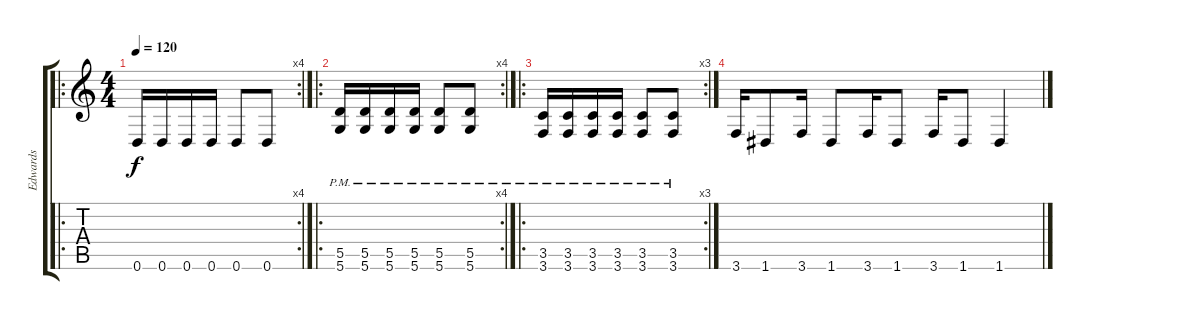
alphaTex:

\track ("Edwards" "Edwards") {instrument distortionguitar}
\staff {score tabs}
\tuning (E4 B3 G3 D3 A2 D2) {hide}
\ro
\rc 4
\ts (4 4)
\tempo 120
\clef g2
\ks c
0.6.16{dy f} 0.6.16 0.6.16 0.6.16 0.6.8 0.6.8 |
\ro
\rc 4
(5.5{pm} 5.6).16 (5.5{pm} 5.6).16 (5.5{pm} 5.6).16 (5.5{pm} 5.6).16 (5.5{pm} 5.6).8 (5.5{pm} 5.6).8 |
\ro
\rc 3
(3.5{pm} 3.6).16 (3.5{pm} 3.6).16 (3.5{pm} 3.6).16 (3.5{pm} 3.6).16 (3.5{pm} 3.6).8 (3.5{pm} 3.6).8 |
3.6.16 1.6.8 3.6.16 1.6.8 3.6.16 1.6.8 3.6.16 1.6.8 1.6.4
